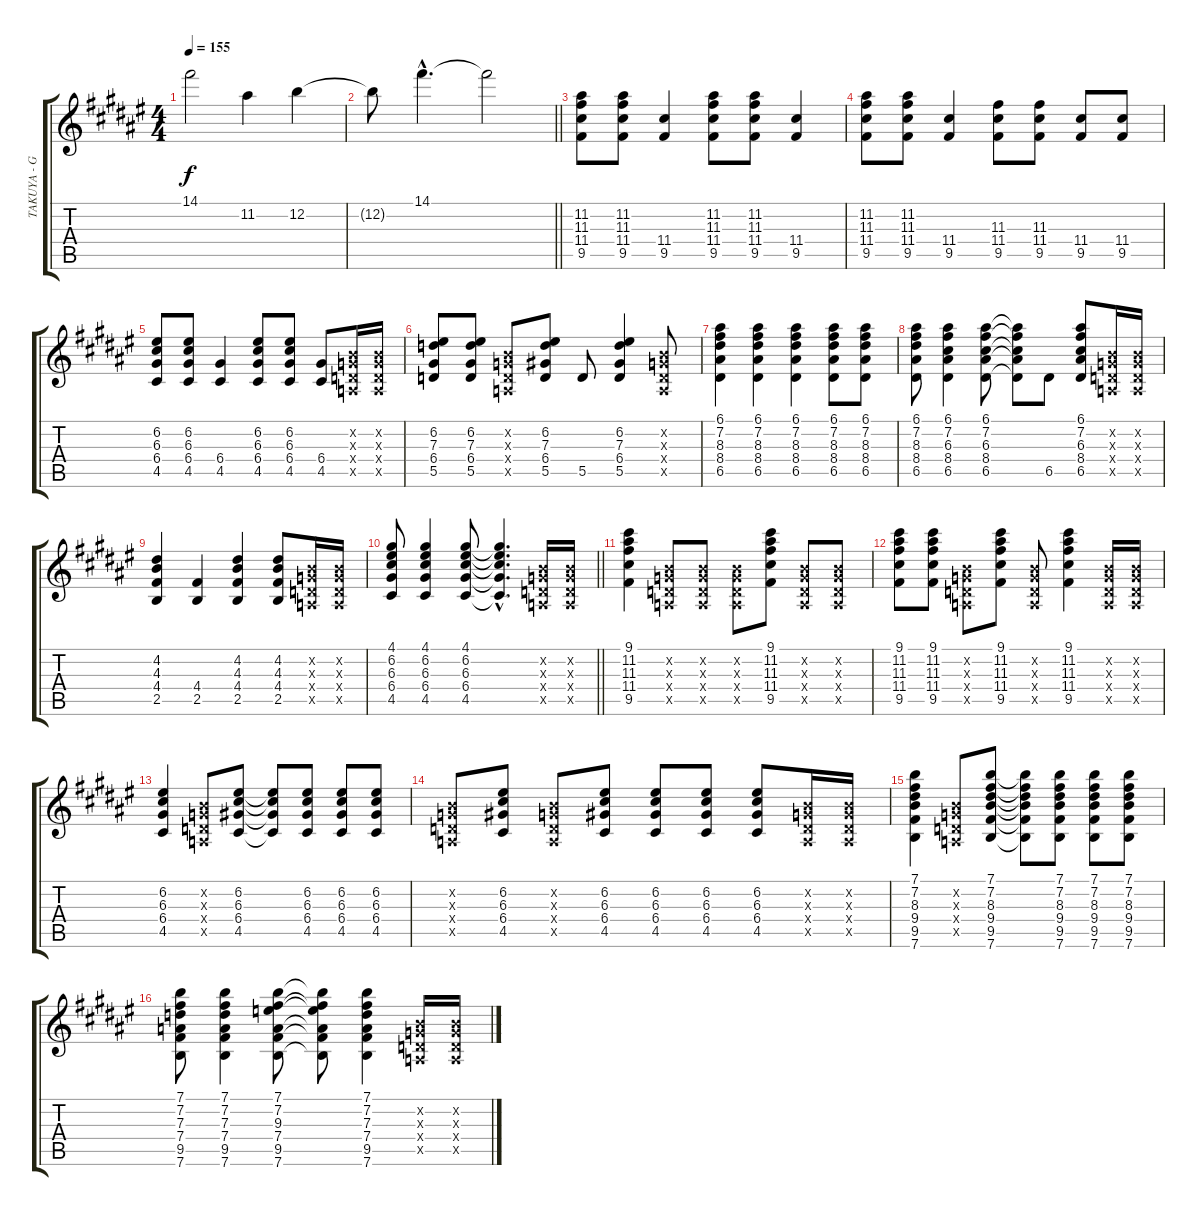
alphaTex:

\track ("TAKUYA - Guitar 1" "TAKUYA - G") {instrument overdrivenguitar}
\staff {score tabs}
\tuning (E4 B3 G3 D3 A2 E2) {hide}
\ts (4 4)
\tempo 155
\clef g2
\ks f#
14.1.2{dy f instrument overdrivenguitar} 11.2.4 12.2.4 |
\barLineRight lightlight
12.2{t}.8 14.1{hac}.4{d} 14.1{t}.2 |
(11.2 11.3 11.4 9.5).8 (11.2 11.3 11.4 9.5).8 (11.4 9.5).4 (11.2 11.3 11.4 9.5).8 (11.2 11.3 11.4 9.5).8 (11.4 9.5).4 |
(11.2 11.3 11.4 9.5).8 (11.2 11.3 11.4 9.5).8 (11.4 9.5).4 (11.3 11.4 9.5).8 (11.3 11.4 9.5).8 (11.4 9.5).8 (11.4 9.5).8 |
(6.2 6.3 6.4 4.5).8 (6.2 6.3 6.4 4.5).8 (6.4 4.5).4 (6.2 6.3 6.4 4.5).8 (6.2 6.3 6.4 4.5).8 (6.4 4.5).8 (0.2{x} 0.3{x} 0.4{x} 0.5{x}).16 (0.2{x} 0.3{x} 0.4{x} 0.5{x}).16 |
(6.2 7.3 6.4 5.5).8 (6.2 7.3 6.4 5.5).8 (0.2{x} 0.3{x} 0.4{x} 0.5{x}).8 (6.2 7.3 6.4 5.5).8 5.5.8 (6.2 7.3 6.4 5.5).4 (0.2{x} 0.3{x} 0.4{x} 0.5{x}).8 |
(6.1 7.2 8.3 8.4 6.5).4 (6.1 7.2 8.3 8.4 6.5).4 (6.1 7.2 8.3 8.4 6.5).4 (6.1 7.2 8.3 8.4 6.5).8 (6.1 7.2 8.3 8.4 6.5).8 |
(6.1 7.2 8.3 8.4 6.5).8 (6.1 7.2 6.3 8.4 6.5).4 (6.1 7.2 6.3 8.4 6.5).8 (6.1{t} 7.2{t} 6.3{t} 8.4{t} 6.5{t}).8 6.5.8 (6.1 7.2 6.3 8.4 6.5).8 (0.2{x} 0.3{x} 0.4{x} 0.5{x}).16 (0.2{x} 0.3{x} 0.4{x} 0.5{x}).16 |
(4.2 4.3 4.4 2.5).4 (4.4 2.5).4 (4.2 4.3 4.4 2.5).4 (4.2 4.3 4.4 2.5).8 (0.2{x} 0.3{x} 0.4{x} 0.5{x}).16 (0.2{x} 0.3{x} 0.4{x} 0.5{x}).16 |
\barLineRight lightlight
(4.1 6.2 6.3 6.4 4.5).8 (4.1 6.2 6.3 6.4 4.5).4 (4.1 6.2 6.3 6.4 4.5).8 (4.1{hac t} 6.2{hac t} 6.3{hac t} 6.4{hac t} 4.5{hac t}).4{d} (0.2{x} 0.3{x} 0.4{x} 0.5{x}).16 (0.2{x} 0.3{x} 0.4{x} 0.5{x}).16 |
(9.1 11.2 11.3 11.4 9.5).4 (0.2{x} 0.3{x} 0.4{x} 0.5{x}).8 (0.2{x} 0.3{x} 0.4{x} 0.5{x}).8 (0.2{x} 0.3{x} 0.4{x} 0.5{x}).8 (9.1 11.2 11.3 11.4 9.5).8 (0.2{x} 0.3{x} 0.4{x} 0.5{x}).8 (0.2{x} 0.3{x} 0.4{x} 0.5{x}).8 |
(9.1 11.2 11.3 11.4 9.5).8 (9.1 11.2 11.3 11.4 9.5).8 (0.2{x} 0.3{x} 0.4{x} 0.5{x}).8 (9.1 11.2 11.3 11.4 9.5).8 (0.2{x} 0.3{x} 0.4{x} 0.5{x}).8 (9.1 11.2 11.3 11.4 9.5).4 (0.2{x} 0.3{x} 0.4{x} 0.5{x}).16 (0.2{x} 0.3{x} 0.4{x} 0.5{x}).16 |
(6.2 6.3 6.4 4.5).4 (0.2{x} 0.3{x} 0.4{x} 0.5{x}).8 (6.2 6.3 6.4 4.5).8 (6.2{t} 6.3{t} 6.4{t} 4.5{t}).8 (6.2 6.3 6.4 4.5).8 (6.2 6.3 6.4 4.5).8 (6.2 6.3 6.4 4.5).8 |
(0.2{x} 0.3{x} 0.4{x} 0.5{x}).8 (6.2 6.3 6.4 4.5).8 (0.2{x} 0.3{x} 0.4{x} 0.5{x}).8 (6.2 6.3 6.4 4.5).8 (6.2 6.3 6.4 4.5).8 (6.2 6.3 6.4 4.5).8 (6.2 6.3 6.4 4.5).8 (0.2{x} 0.3{x} 0.4{x} 0.5{x}).16 (0.2{x} 0.3{x} 0.4{x} 0.5{x}).16 |
(7.1 7.2 8.3 9.4 9.5 7.6).4 (0.2{x} 0.3{x} 0.4{x} 0.5{x}).8 (7.1 7.2 8.3 9.4 9.5 7.6).8 (7.1{t} 7.2{t} 8.3{t} 9.4{t} 9.5{t} 7.6{t}).8 (7.1 7.2 8.3 9.4 9.5 7.6).8 (7.1 7.2 8.3 9.4 9.5 7.6).8 (7.1 7.2 8.3 9.4 9.5 7.6).8 |
(7.1 7.2 7.3 7.4 9.5 7.6).8 (7.1 7.2 7.3 7.4 9.5 7.6).4 (7.1 7.2 9.3 7.4 9.5 7.6).8 (7.1{t} 7.2{t} 9.3{t} 7.4{t} 9.5{t} 7.6{t}).8 (7.1 7.2 7.3 7.4 9.5 7.6).4 (0.2{x} 0.3{x} 0.4{x} 0.5{x}).16 (0.2{x} 0.3{x} 0.4{x} 0.5{x}).16
